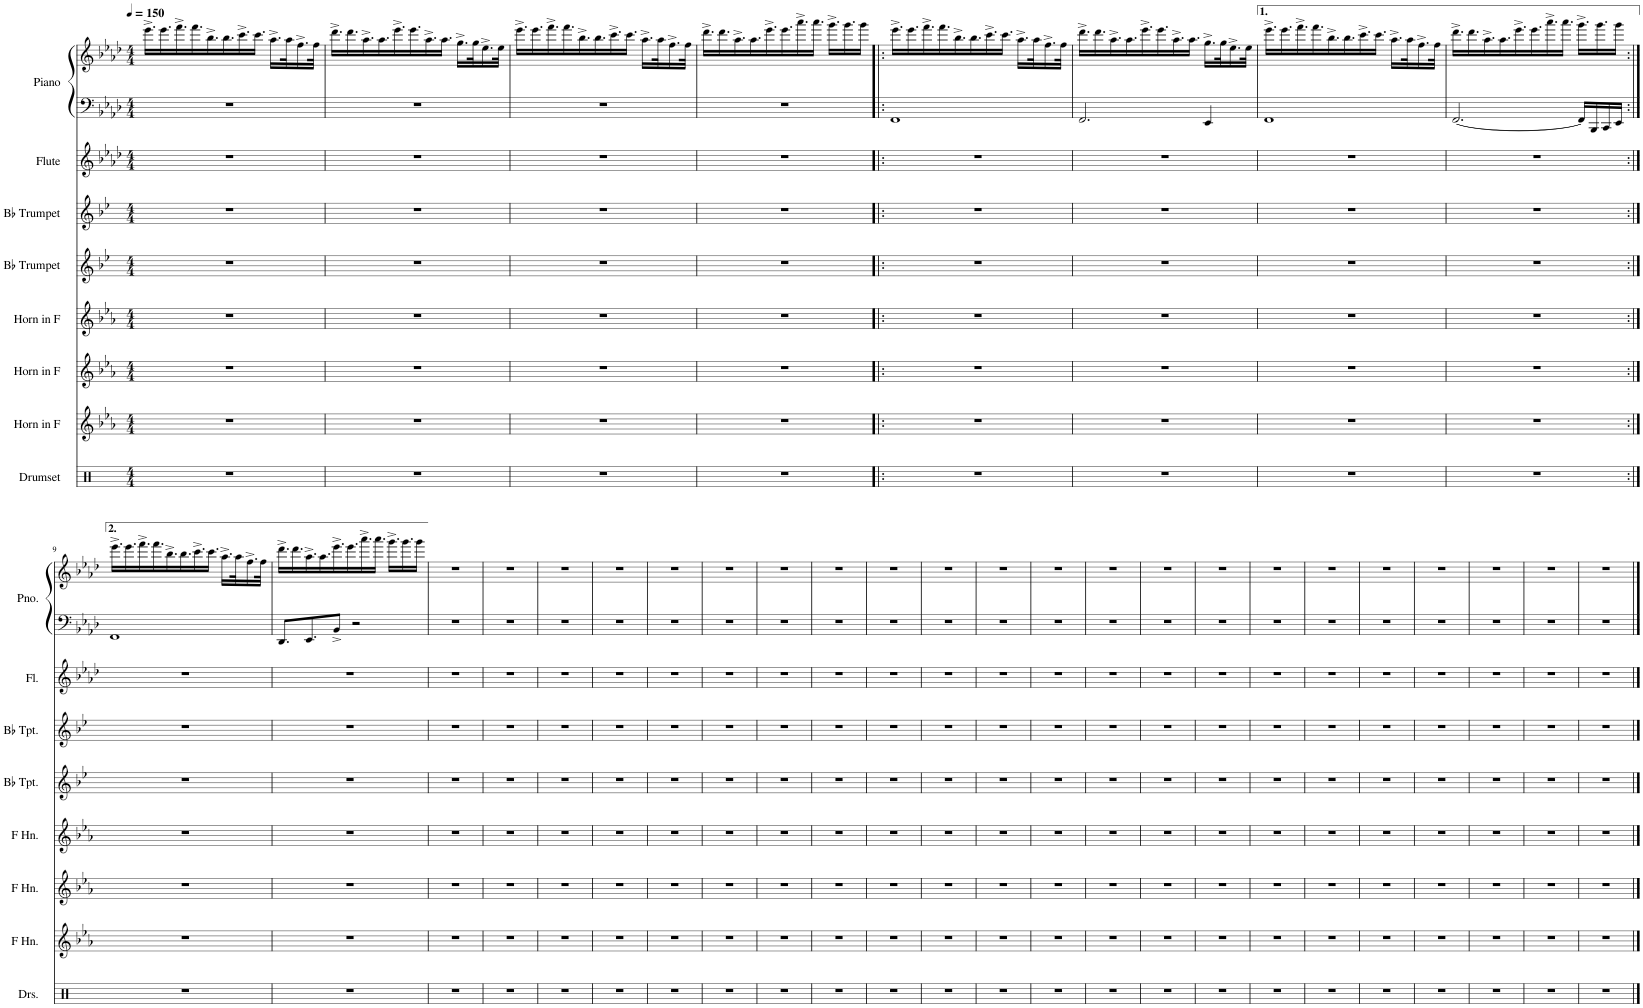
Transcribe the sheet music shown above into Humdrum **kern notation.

**kern	**kern	**kern	**kern	**kern	**kern	**kern	**kern	**kern
*part8	*part7	*part6	*part5	*part4	*part3	*part2	*part1	*part1
*staff9	*staff8	*staff7	*staff6	*staff5	*staff4	*staff3	*staff2	*staff1
*I"Drumset	*I"Horn in F	*I"Horn in F	*I"Horn in F	*I"Bb Trumpet	*I"Bb Trumpet	*I"Flute	*I"Piano	*
*I'Drs.	*	*	*	*I'Bb Tpt.	*I'Bb Tpt.	*I'Fl.	*I'Pno.	*
*clefX	*clefG2	*clefG2	*clefG2	*clefG2	*clefG2	*clefG2	*clefF4	*clefG2
*	*Trd4c7	*Trd4c7	*Trd4c7	*Trd1c2	*Trd1c2	*	*	*
*k[]	*k[b-e-a-]	*k[b-e-a-]	*k[b-e-a-]	*k[b-e-]	*k[b-e-]	*k[b-e-a-d-]	*k[b-e-a-d-]	*k[b-e-a-d-]
*M4/4	*M4/4	*M4/4	*M4/4	*M4/4	*M4/4	*M4/4	*M4/4	*M4/4
*MM150	*MM150	*MM150	*MM150	*MM150	*MM150	*MM150	*MM150	*MM150
=1	=1	=1	=1	=1	=1	=1	=1	=1
1r	1r	1r	1r	1r	1r	1r	1r	16.eee-^\LL
.	.	.	.	.	.	.	.	16.eee-\
.	.	.	.	.	.	.	.	16.fff^\
.	.	.	.	.	.	.	.	16.fff\
.	.	.	.	.	.	.	.	16.bb-^\
.	.	.	.	.	.	.	.	16.bb-\
.	.	.	.	.	.	.	.	16.ccc^\
.	.	.	.	.	.	.	.	16.ccc\JJ
.	.	.	.	.	.	.	.	16.aa-^\LL
.	.	.	.	.	.	.	.	32aa-\K
.	.	.	.	.	.	.	.	16.ff^\
.	.	.	.	.	.	.	.	32ff\JJk
=2	=2	=2	=2	=2	=2	=2	=2	=2
1r	1r	1r	1r	1r	1r	1r	1r	16.ddd-^\LL
.	.	.	.	.	.	.	.	16.ddd-\
.	.	.	.	.	.	.	.	16.aa-^\
.	.	.	.	.	.	.	.	16.aa-\
.	.	.	.	.	.	.	.	16.eee-^\
.	.	.	.	.	.	.	.	16.eee-\
.	.	.	.	.	.	.	.	16.aa-^\
.	.	.	.	.	.	.	.	16.aa-\JJ
.	.	.	.	.	.	.	.	16.gg^\LL
.	.	.	.	.	.	.	.	32gg\K
.	.	.	.	.	.	.	.	16.ee-^\
.	.	.	.	.	.	.	.	32ee-\JJk
=3	=3	=3	=3	=3	=3	=3	=3	=3
1r	1r	1r	1r	1r	1r	1r	1r	16.eee-^\LL
.	.	.	.	.	.	.	.	16.eee-\
.	.	.	.	.	.	.	.	16.fff^\
.	.	.	.	.	.	.	.	16.fff\
.	.	.	.	.	.	.	.	16.bb-^\
.	.	.	.	.	.	.	.	16.bb-\
.	.	.	.	.	.	.	.	16.ccc^\
.	.	.	.	.	.	.	.	16.ccc\JJ
.	.	.	.	.	.	.	.	16.aa-^\LL
.	.	.	.	.	.	.	.	32aa-\K
.	.	.	.	.	.	.	.	16.ff^\
.	.	.	.	.	.	.	.	32ff\JJk
=4	=4	=4	=4	=4	=4	=4	=4	=4
1r	1r	1r	1r	1r	1r	1r	1r	16.ddd-^\LL
.	.	.	.	.	.	.	.	16.ddd-\
.	.	.	.	.	.	.	.	16.aa-^\
.	.	.	.	.	.	.	.	16.aa-\
.	.	.	.	.	.	.	.	16.eee-^\
.	.	.	.	.	.	.	.	16.eee-\
.	.	.	.	.	.	.	.	16.aaa-^\
.	.	.	.	.	.	.	.	16.aaa-\JJ
.	.	.	.	.	.	.	.	16.ggg^\LL
.	.	.	.	.	.	.	.	16.ggg\
.	.	.	.	.	.	.	.	16ggg\JJ
=5!|:	=5!|:	=5!|:	=5!|:	=5!|:	=5!|:	=5!|:	=5!|:	=5!|:
1r	1r	1r	1r	1r	1r	1r	1FF	16.eee-^\LL
.	.	.	.	.	.	.	.	16.eee-\
.	.	.	.	.	.	.	.	16.fff^\
.	.	.	.	.	.	.	.	16.fff\
.	.	.	.	.	.	.	.	16.bb-^\
.	.	.	.	.	.	.	.	16.bb-\
.	.	.	.	.	.	.	.	16.ccc^\
.	.	.	.	.	.	.	.	16.ccc\JJ
.	.	.	.	.	.	.	.	16.aa-^\LL
.	.	.	.	.	.	.	.	32aa-\K
.	.	.	.	.	.	.	.	16.ff^\
.	.	.	.	.	.	.	.	32ff\JJk
=6	=6	=6	=6	=6	=6	=6	=6	=6
1r	1r	1r	1r	1r	1r	1r	2.FF/	16.ddd-^\LL
.	.	.	.	.	.	.	.	16.ddd-\
.	.	.	.	.	.	.	.	16.aa-^\
.	.	.	.	.	.	.	.	16.aa-\
.	.	.	.	.	.	.	.	16.eee-^\
.	.	.	.	.	.	.	.	16.eee-\
.	.	.	.	.	.	.	.	16.aa-^\
.	.	.	.	.	.	.	.	16.aa-\JJ
.	.	.	.	.	.	.	4EE-/	16.gg^\LL
.	.	.	.	.	.	.	.	32gg\K
.	.	.	.	.	.	.	.	16.ee-^\
.	.	.	.	.	.	.	.	32ee-\JJk
=7	=7	=7	=7	=7	=7	=7	=7	=7
1r	1r	1r	1r	1r	1r	1r	1FF	16.eee-^\LL
.	.	.	.	.	.	.	.	16.eee-\
.	.	.	.	.	.	.	.	16.fff^\
.	.	.	.	.	.	.	.	16.fff\
.	.	.	.	.	.	.	.	16.bb-^\
.	.	.	.	.	.	.	.	16.bb-\
.	.	.	.	.	.	.	.	16.ccc^\
.	.	.	.	.	.	.	.	16.ccc\JJ
.	.	.	.	.	.	.	.	16.aa-^\LL
.	.	.	.	.	.	.	.	32aa-\K
.	.	.	.	.	.	.	.	16.ff^\
.	.	.	.	.	.	.	.	32ff\JJk
=8	=8	=8	=8	=8	=8	=8	=8	=8
1r	1r	1r	1r	1r	1r	1r	[2.FF/	16.ddd-^\LL
.	.	.	.	.	.	.	.	16.ddd-\
.	.	.	.	.	.	.	.	16.aa-^\
.	.	.	.	.	.	.	.	16.aa-\
.	.	.	.	.	.	.	.	16.eee-^\
.	.	.	.	.	.	.	.	16.eee-\
.	.	.	.	.	.	.	.	16.aaa-^\
.	.	.	.	.	.	.	.	16.aaa-\JJ
.	.	.	.	.	.	.	16FF/LL]	16.ggg^\LL
.	.	.	.	.	.	.	16BBB-/	.
.	.	.	.	.	.	.	.	16.ggg\
.	.	.	.	.	.	.	16CC/	.
.	.	.	.	.	.	.	16EE-/JJ	16ggg\JJ
!!LO:LB:g=z
=9:|!	=9:|!	=9:|!	=9:|!	=9:|!	=9:|!	=9:|!	=9:|!	=9:|!
1r	1r	1r	1r	1r	1r	1r	1FF	16.eee-^\LL
.	.	.	.	.	.	.	.	16.eee-\
.	.	.	.	.	.	.	.	16.fff^\
.	.	.	.	.	.	.	.	16.fff\
.	.	.	.	.	.	.	.	16.bb-^\
.	.	.	.	.	.	.	.	16.bb-\
.	.	.	.	.	.	.	.	16.ccc^\
.	.	.	.	.	.	.	.	16.ccc\JJ
.	.	.	.	.	.	.	.	16.aa-^\LL
.	.	.	.	.	.	.	.	32aa-\K
.	.	.	.	.	.	.	.	16.ff^\
.	.	.	.	.	.	.	.	32ff\JJk
=10	=10	=10	=10	=10	=10	=10	=10	=10
1r	1r	1r	1r	1r	1r	1r	8.DD-/L	16.ddd-^\LL
.	.	.	.	.	.	.	.	16.ddd-\
.	.	.	.	.	.	.	8.EE-/	16.aa-^\
.	.	.	.	.	.	.	.	16.aa-\
.	.	.	.	.	.	.	8BB-^/J	16.eee-^\
.	.	.	.	.	.	.	.	16.eee-\
.	.	.	.	.	.	.	2r	.
.	.	.	.	.	.	.	.	16.aaa-^\
.	.	.	.	.	.	.	.	16.aaa-\JJ
.	.	.	.	.	.	.	.	16.ggg^\LL
.	.	.	.	.	.	.	.	16.ggg\
.	.	.	.	.	.	.	.	16ggg\JJ
=11	=11	=11	=11	=11	=11	=11	=11	=11
1r	1r	1r	1r	1r	1r	1r	1r	1r
=12	=12	=12	=12	=12	=12	=12	=12	=12
1r	1r	1r	1r	1r	1r	1r	1r	1r
=13	=13	=13	=13	=13	=13	=13	=13	=13
1r	1r	1r	1r	1r	1r	1r	1r	1r
=14	=14	=14	=14	=14	=14	=14	=14	=14
1r	1r	1r	1r	1r	1r	1r	1r	1r
=15	=15	=15	=15	=15	=15	=15	=15	=15
1r	1r	1r	1r	1r	1r	1r	1r	1r
=16	=16	=16	=16	=16	=16	=16	=16	=16
1r	1r	1r	1r	1r	1r	1r	1r	1r
=17	=17	=17	=17	=17	=17	=17	=17	=17
1r	1r	1r	1r	1r	1r	1r	1r	1r
=18	=18	=18	=18	=18	=18	=18	=18	=18
1r	1r	1r	1r	1r	1r	1r	1r	1r
=19	=19	=19	=19	=19	=19	=19	=19	=19
1r	1r	1r	1r	1r	1r	1r	1r	1r
=20	=20	=20	=20	=20	=20	=20	=20	=20
1r	1r	1r	1r	1r	1r	1r	1r	1r
=21	=21	=21	=21	=21	=21	=21	=21	=21
1r	1r	1r	1r	1r	1r	1r	1r	1r
=22	=22	=22	=22	=22	=22	=22	=22	=22
1r	1r	1r	1r	1r	1r	1r	1r	1r
=23	=23	=23	=23	=23	=23	=23	=23	=23
1r	1r	1r	1r	1r	1r	1r	1r	1r
=24	=24	=24	=24	=24	=24	=24	=24	=24
1r	1r	1r	1r	1r	1r	1r	1r	1r
=25	=25	=25	=25	=25	=25	=25	=25	=25
1r	1r	1r	1r	1r	1r	1r	1r	1r
=26	=26	=26	=26	=26	=26	=26	=26	=26
1r	1r	1r	1r	1r	1r	1r	1r	1r
=27	=27	=27	=27	=27	=27	=27	=27	=27
1r	1r	1r	1r	1r	1r	1r	1r	1r
=28	=28	=28	=28	=28	=28	=28	=28	=28
1r	1r	1r	1r	1r	1r	1r	1r	1r
=29	=29	=29	=29	=29	=29	=29	=29	=29
1r	1r	1r	1r	1r	1r	1r	1r	1r
=30	=30	=30	=30	=30	=30	=30	=30	=30
1r	1r	1r	1r	1r	1r	1r	1r	1r
=31	=31	=31	=31	=31	=31	=31	=31	=31
1r	1r	1r	1r	1r	1r	1r	1r	1r
=32	=32	=32	=32	=32	=32	=32	=32	=32
1r	1r	1r	1r	1r	1r	1r	1r	1r
==	==	==	==	==	==	==	==	==
*-	*-	*-	*-	*-	*-	*-	*-	*-
